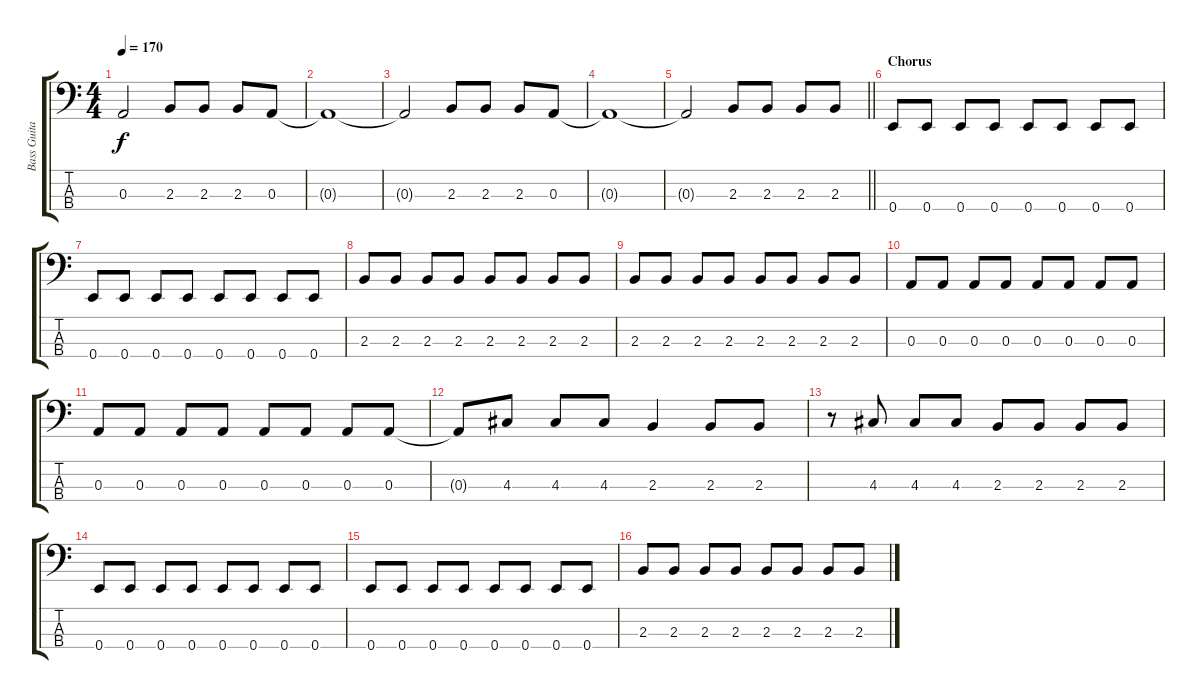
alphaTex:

\track ("Bass Guitar" "Bass Guita") {instrument electricbasspick}
\staff {score tabs}
\tuning (G2 D2 A1 E1) {hide}
\ts (4 4)
\tempo 170
\clef f4
\ks c
0.3{t}.2{dy f} 2.3.8 2.3.8 2.3.8 0.3.8 |
0.3{t}.1 |
0.3{t}.2 2.3.8 2.3.8 2.3.8 0.3.8 |
0.3{t}.1 |
\barLineRight lightlight
0.3{t}.2 2.3.8 2.3.8 2.3.8 2.3.8 |
\section ("" "Chorus")
0.4.8 0.4.8 0.4.8 0.4.8 0.4.8 0.4.8 0.4.8 0.4.8 |
0.4.8 0.4.8 0.4.8 0.4.8 0.4.8 0.4.8 0.4.8 0.4.8 |
2.3.8 2.3.8 2.3.8 2.3.8 2.3.8 2.3.8 2.3.8 2.3.8 |
2.3.8 2.3.8 2.3.8 2.3.8 2.3.8 2.3.8 2.3.8 2.3.8 |
0.3.8 0.3.8 0.3.8 0.3.8 0.3.8 0.3.8 0.3.8 0.3.8 |
0.3.8 0.3.8 0.3.8 0.3.8 0.3.8 0.3.8 0.3.8 0.3.8 |
0.3{t}.8 4.3.8 4.3.8 4.3.8 2.3.4 2.3.8 2.3.8 |
r.8 4.3.8 4.3.8 4.3.8 2.3.8 2.3.8 2.3.8 2.3.8 |
0.4.8 0.4.8 0.4.8 0.4.8 0.4.8 0.4.8 0.4.8 0.4.8 |
0.4.8 0.4.8 0.4.8 0.4.8 0.4.8 0.4.8 0.4.8 0.4.8 |
2.3.8 2.3.8 2.3.8 2.3.8 2.3.8 2.3.8 2.3.8 2.3.8
